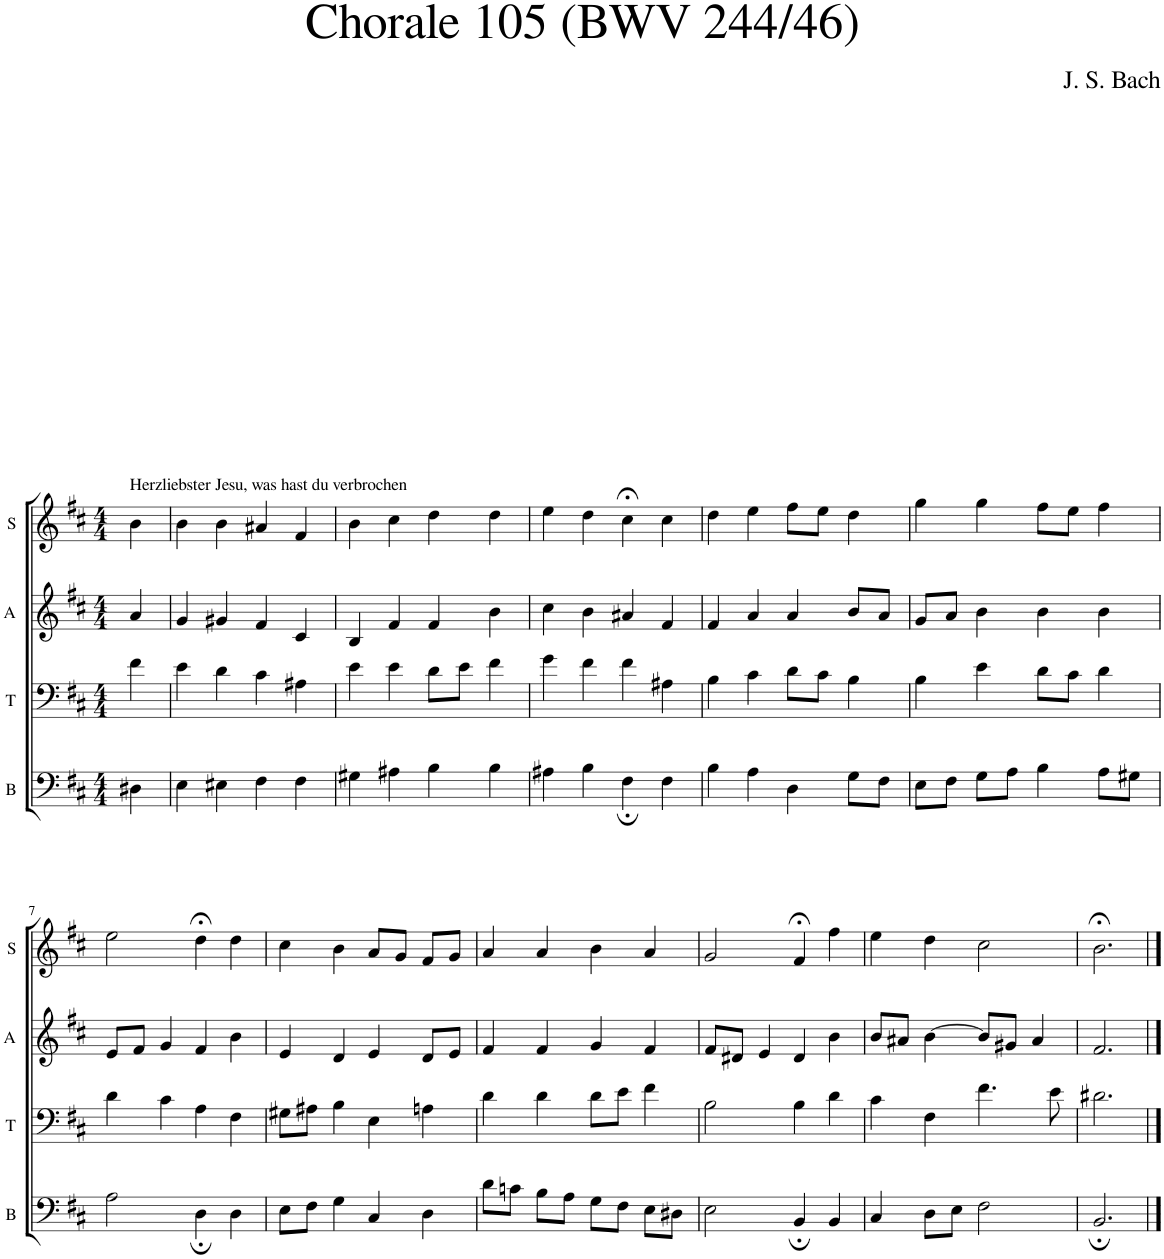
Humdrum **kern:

**kern	**kern	**kern	**kern
*part4	*part3	*part2	*part1
*staff4	*staff3	*staff2	*staff1
*I"B	*I"T	*I"A	*I"S
*I'B	*I'T	*I'A	*I'S
*clefF4	*clefF4	*clefG2	*clefG2
*k[f#c#]	*k[f#c#]	*k[f#c#]	*k[f#c#]
*M4/4	*M4/4	*M4/4	*M4/4
=1	=1	=1	=1
!	!	!	!LO:TX:a:t=Herzliebster Jesu, was hast du verbrochen
4D#X\	4f#\	4a/	4b\
=2	=2	=2	=2
4E\	4e\	4g/	4b\
4E#X\	4d\	4g#X/	4b\
4F#\	4c#\	4f#/	4a#X/
4F#\	4A#X\	4c#/	4f#/
=3	=3	=3	=3
4G#X\	4e\	4B/	4b\
4A#X\	4e\	4f#/	4cc#\
4B\	8d\L	4f#/	4dd\
.	8e\J	.	.
4B\	4f#\	4b\	4dd\
=4	=4	=4	=4
4A#X\	4g\	4cc#\	4ee\
4B\	4f#\	4b\	4dd\
4F#;\	4f#\	4a#X/	4cc#;<\
4F#\	4A#X\	4f#/	4cc#\
=5	=5	=5	=5
4B\	4B\	4f#/	4dd\
4A\	4c#\	4a/	4ee\
4D\	8d\L	4a/	8ff#\L
.	8c#\J	.	8ee\J
8G\L	4B\	8b/L	4dd\
8F#\J	.	8a/J	.
=6	=6	=6	=6
8E\L	4B\	8g/L	4gg\
8F#\J	.	8a/J	.
8G\L	4e\	4b\	4gg\
8A\J	.	.	.
4B\	8d\L	4b\	8ff#\L
.	8c#\J	.	8ee\J
8A\L	4d\	4b\	4ff#\
8G#X\J	.	.	.
!!LO:LB:g=z
=7	=7	=7	=7
2A\	4d\	8e/L	2ee\
.	.	8f#/J	.
.	4c#\	4g/	.
4D;\	4A\	4f#/	4dd;<\
4D\	4F#\	4b\	4dd\
=8	=8	=8	=8
8E\L	8G#X\L	4e/	4cc#\
8F#\J	8A#X\J	.	.
4G\	4B\	4d/	4b\
4C#/	4E\	4e/	8a/L
.	.	.	8g/J
4D\	4An\	8d/L	8f#/L
.	.	8e/J	8g/J
=9	=9	=9	=9
8d\L	4d\	4f#/	4a/
8cn\J	.	.	.
8B\L	4d\	4f#/	4a/
8A\J	.	.	.
8G\L	8d\L	4g/	4b\
8F#\J	8e\J	.	.
8E\L	4f#\	4f#/	4a/
8D#X\J	.	.	.
=10	=10	=10	=10
2E\	2B\	8f#/L	2g/
.	.	8d#X/J	.
.	.	4e/	.
4BB;/	4B\	4d#/	4f#;</
4BB/	4d\	4b\	4ff#\
=11	=11	=11	=11
4C#/	4c#\	8b/L	4ee\
.	.	8a#X/J	.
8D\L	4F#\	[4b\	4dd\
8E\J	.	.	.
2F#\	4.f#\	8b/L]	2cc#\
.	.	8g#X/J	.
.	.	4a#/	.
.	8e\	.	.
=12	=12	=12	=12
2.BB;/	2.d#X\	2.f#/	2.b;<\
==	==	==	==
*-	*-	*-	*-
